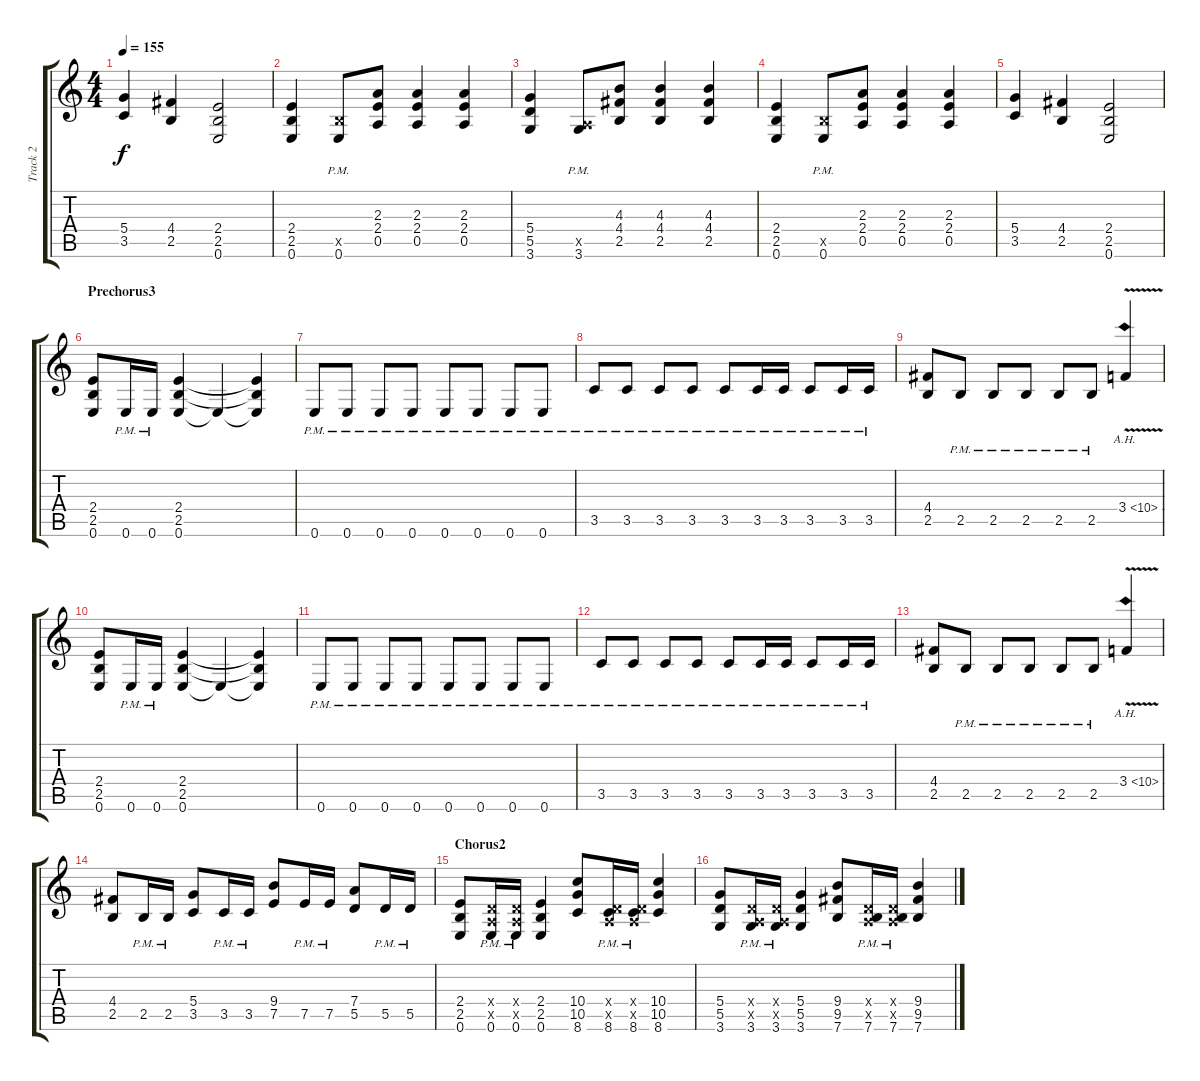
\track ("Track 2" "Track 2") {instrument distortionguitar}
\staff {score tabs}
\tuning (E4 B3 G3 D3 A2 E2) {hide}
\ts (4 4)
\tempo 155
\clef g2
\ks c
(5.4 3.5).4{dy f} (4.4 2.5).4 (2.4 2.5 0.6).2 |
(2.4 2.5 0.6).4{volume 10 instrument distortionguitar} (2.5{x} 0.6{pm}).8 (2.3 2.4 0.5).8 (2.3 2.4 0.5).4 (2.3 2.4 0.5).4 |
(5.4 5.5 3.6).4 (0.5{x} 3.6{pm}).8 (4.3 4.4 2.5).8 (4.3 4.4 2.5).4 (4.3 4.4 2.5).4 |
(2.4 2.5 0.6).4{volume 10 instrument distortionguitar} (2.5{x} 0.6{pm}).8 (2.3 2.4 0.5).8 (2.3 2.4 0.5).4 (2.3 2.4 0.5).4 |
(5.4 3.5).4 (4.4 2.5).4 (2.4 2.5 0.6).2 |
\section ("" "Prechorus3")
(2.4 2.5 0.6).8 0.6{pm}.16 0.6{pm}.16 (2.4 2.5 0.6).4 0.6{t}.4 (2.4{t} 2.5{t} 0.6{t}).4 |
0.6{pm}.8 0.6{pm}.8 0.6{pm}.8 0.6{pm}.8 0.6{pm}.8 0.6{pm}.8 0.6{pm}.8 0.6{pm}.8 |
3.5{pm}.8 3.5{pm}.8 3.5{pm}.8 3.5{pm}.8 3.5{pm}.8 3.5{pm}.16 3.5{pm}.16 3.5{pm}.8 3.5{pm}.16 3.5{pm}.16 |
(4.4 2.5).8 2.5{pm}.8 2.5{pm}.8 2.5{pm}.8 2.5{pm}.8 2.5{pm}.8 3.4{ah 7 v}.4 |
(2.4 2.5 0.6).8 0.6{pm}.16 0.6{pm}.16 (2.4 2.5 0.6).4 0.6{t}.4 (2.4{t} 2.5{t} 0.6{t}).4 |
0.6{pm}.8 0.6{pm}.8 0.6{pm}.8 0.6{pm}.8 0.6{pm}.8 0.6{pm}.8 0.6{pm}.8 0.6{pm}.8 |
3.5{pm}.8 3.5{pm}.8 3.5{pm}.8 3.5{pm}.8 3.5{pm}.8 3.5{pm}.16 3.5{pm}.16 3.5{pm}.8 3.5{pm}.16 3.5{pm}.16 |
(4.4 2.5).8 2.5{pm}.8 2.5{pm}.8 2.5{pm}.8 2.5{pm}.8 2.5{pm}.8 3.4{ah 7 v}.4 |
(4.4 2.5).8 2.5{pm}.16 2.5{pm}.16 (5.4 3.5).8 3.5{pm}.16 3.5{pm}.16 (9.4 7.5).8 7.5{pm}.16 7.5{pm}.16 (7.4 5.5).8 5.5{pm}.16 5.5{pm}.16 |
\section ("" "Chorus2")
(2.4 2.5 0.6).8 (0.4{x} 0.5{x} 0.6{pm}).16 (0.4{x} 0.5{x} 0.6{pm}).16 (2.4 2.5 0.6).4 (10.4 10.5 8.6).8 (0.4{x} 0.5{x} 8.6{pm}).16 (0.4{x} 0.5{x} 8.6{pm}).16 (10.4 10.5 8.6).4 |
(5.4 5.5 3.6).8 (0.4{x} 0.5{x} 3.6{pm}).16 (0.4{x} 0.5{x} 3.6{pm}).16 (5.4 5.5 3.6).4 (9.4 9.5 7.6).8 (0.4{x} 0.5{x} 7.6{pm}).16 (0.4{x} 0.5{x} 7.6{pm}).16 (9.4 9.5 7.6).4
